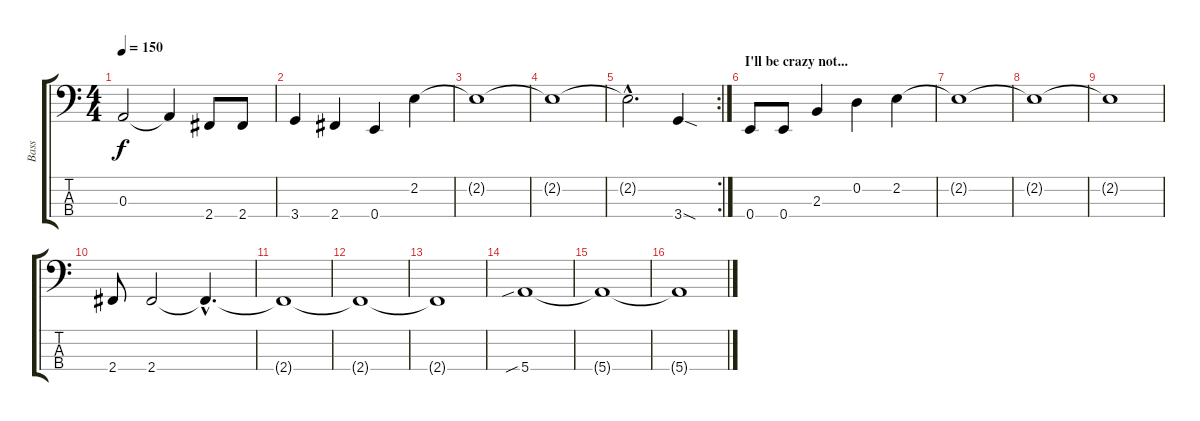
\track ("Bass" "Bass") {instrument electricbassfinger}
\staff {score tabs}
\tuning (G2 D2 A1 E1) {hide}
\ts (4 4)
\tempo 150
\clef f4
\ks c
0.3{t}.2{dy f} 0.3{t}.4 2.4.8 2.4.8 |
3.4.4 2.4.4 0.4.4 2.2.4 |
2.2{t}.1 |
2.2{t}.1 |
\rc 2
2.2{hac t}.2{d} 3.4{sod}.4 |
\section ("" "I'll be crazy not...")
0.4.8 0.4.8 2.3.4 0.2.4 2.2.4 |
2.2{t}.1 |
2.2{t}.1 |
2.2{t}.1 |
2.4.8 2.4.2 2.4{hac t}.4{d} |
2.4{t}.1 |
2.4{t}.1 |
2.4{t}.1 |
5.4{sib}.1 |
5.4{t}.1 |
5.4{t}.1
